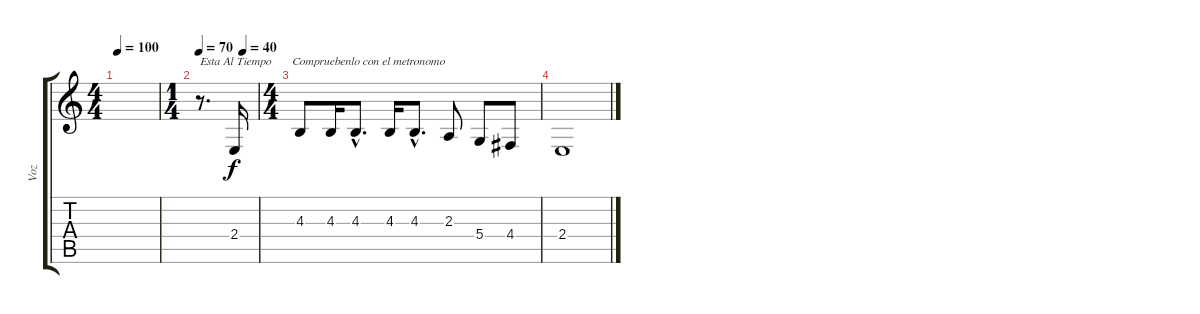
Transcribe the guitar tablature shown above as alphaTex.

\track ("Voz" "Voz") {instrument lead8bassandlead}
\staff {score tabs}
\tuning (E4 B3 G3 D3 A2 E2) {hide}
\ts (4 4)
\tempo 100
\clef g2
\ks c
|
\ts (1 4)
\tempo 70
\tempo (40 0.75)
r.8{d txt "Esta Al Tiempo       Compruebenlo con el metronomo"} 2.4.16 |
\ts (4 4)
4.3.8 4.3.16 4.3{hac}.8{d} 4.3.16 4.3{hac}.8{d} 2.3.8 5.4.8 4.4.8 |
2.4.1
